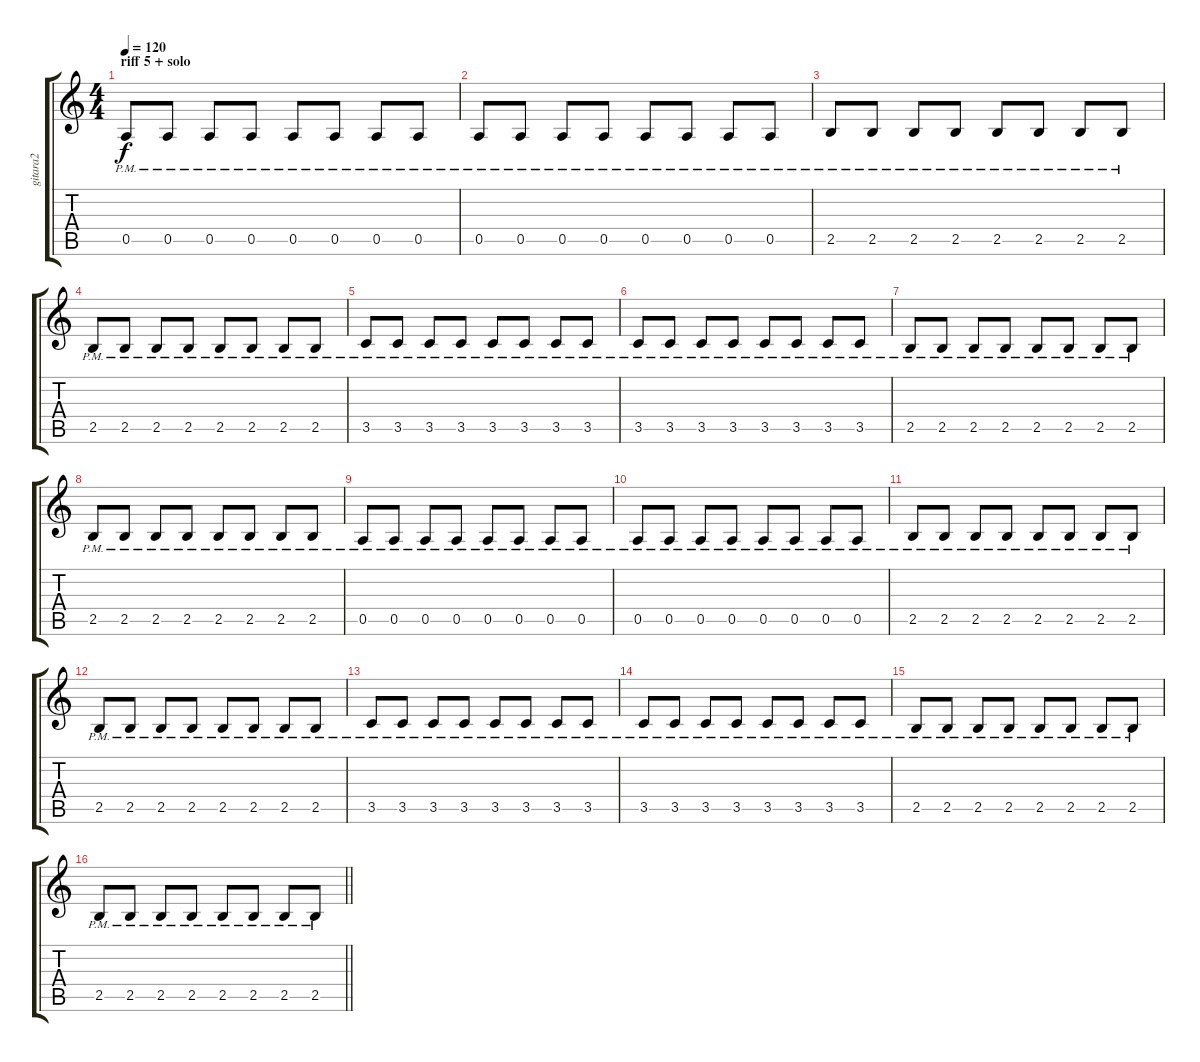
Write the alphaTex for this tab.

\track ("gitara2" "gitara2") {instrument distortionguitar}
\staff {score tabs}
\tuning (E4 B3 G3 D3 A2 E2) {hide}
\ts (4 4)
\section ("" "riff 5 + solo")
\tempo 120
\clef g2
\ks c
0.5{pm}.8{dy f} 0.5{pm}.8 0.5{pm}.8 0.5{pm}.8 0.5{pm}.8 0.5{pm}.8 0.5{pm}.8 0.5{pm}.8 |
0.5{pm}.8 0.5{pm}.8 0.5{pm}.8 0.5{pm}.8 0.5{pm}.8 0.5{pm}.8 0.5{pm}.8 0.5{pm}.8 |
2.5{pm}.8 2.5{pm}.8 2.5{pm}.8 2.5{pm}.8 2.5{pm}.8 2.5{pm}.8 2.5{pm}.8 2.5{pm}.8 |
2.5{pm}.8 2.5{pm}.8 2.5{pm}.8 2.5{pm}.8 2.5{pm}.8 2.5{pm}.8 2.5{pm}.8 2.5{pm}.8 |
3.5{pm}.8 3.5{pm}.8 3.5{pm}.8 3.5{pm}.8 3.5{pm}.8 3.5{pm}.8 3.5{pm}.8 3.5{pm}.8 |
3.5{pm}.8 3.5{pm}.8 3.5{pm}.8 3.5{pm}.8 3.5{pm}.8 3.5{pm}.8 3.5{pm}.8 3.5{pm}.8 |
2.5{pm}.8 2.5{pm}.8 2.5{pm}.8 2.5{pm}.8 2.5{pm}.8 2.5{pm}.8 2.5{pm}.8 2.5{pm}.8 |
2.5{pm}.8 2.5{pm}.8 2.5{pm}.8 2.5{pm}.8 2.5{pm}.8 2.5{pm}.8 2.5{pm}.8 2.5{pm}.8 |
0.5{pm}.8 0.5{pm}.8 0.5{pm}.8 0.5{pm}.8 0.5{pm}.8 0.5{pm}.8 0.5{pm}.8 0.5{pm}.8 |
0.5{pm}.8 0.5{pm}.8 0.5{pm}.8 0.5{pm}.8 0.5{pm}.8 0.5{pm}.8 0.5{pm}.8 0.5{pm}.8 |
2.5{pm}.8 2.5{pm}.8 2.5{pm}.8 2.5{pm}.8 2.5{pm}.8 2.5{pm}.8 2.5{pm}.8 2.5{pm}.8 |
2.5{pm}.8 2.5{pm}.8 2.5{pm}.8 2.5{pm}.8 2.5{pm}.8 2.5{pm}.8 2.5{pm}.8 2.5{pm}.8 |
3.5{pm}.8 3.5{pm}.8 3.5{pm}.8 3.5{pm}.8 3.5{pm}.8 3.5{pm}.8 3.5{pm}.8 3.5{pm}.8 |
3.5{pm}.8 3.5{pm}.8 3.5{pm}.8 3.5{pm}.8 3.5{pm}.8 3.5{pm}.8 3.5{pm}.8 3.5{pm}.8 |
2.5{pm}.8 2.5{pm}.8 2.5{pm}.8 2.5{pm}.8 2.5{pm}.8 2.5{pm}.8 2.5{pm}.8 2.5{pm}.8 |
\barLineRight lightlight
2.5{pm}.8 2.5{pm}.8 2.5{pm}.8 2.5{pm}.8 2.5{pm}.8 2.5{pm}.8 2.5{pm}.8 2.5{pm}.8
